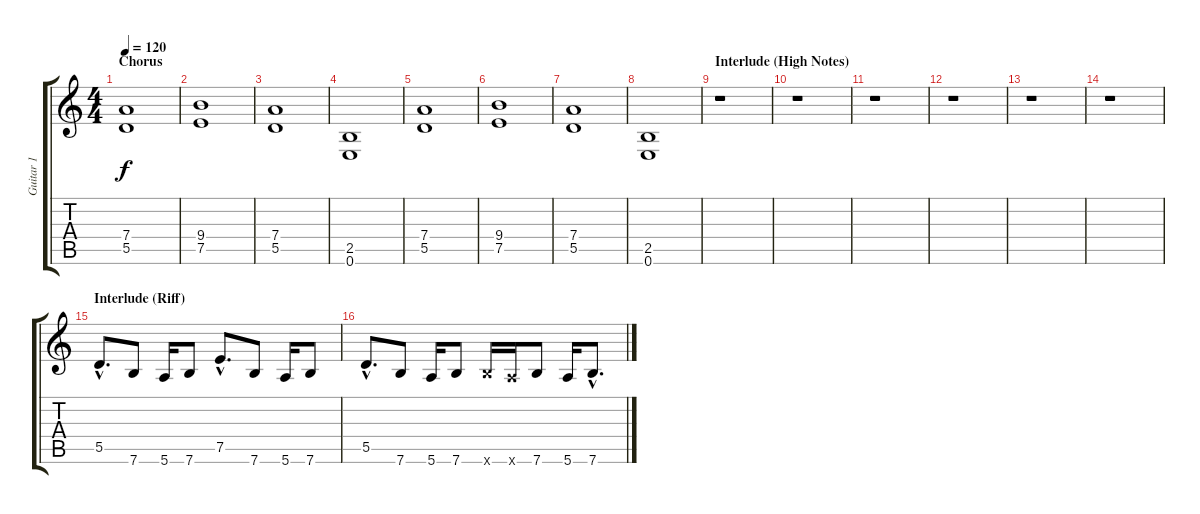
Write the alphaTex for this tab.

\track ("Guitar 1" "Guitar 1") {instrument distortionguitar}
\staff {score tabs}
\tuning (E4 B3 G3 D3 A2 E2) {hide}
\ts (4 4)
\section ("" "Chorus")
\tempo 120
\clef g2
\ks c
(7.4 5.5).1{dy f} |
(9.4 7.5).1 |
(7.4 5.5).1 |
(2.5 0.6).1 |
(7.4 5.5).1 |
(9.4 7.5).1 |
(7.4 5.5).1 |
(2.5 0.6).1 |
\section ("" "Interlude (High Notes)")
r.1 |
r.1 |
r.1 |
r.1 |
r.1 |
r.1 |
\section ("" "Interlude (Riff)")
5.5{hac}.8{d} 7.6.8 5.6.16 7.6.8 7.5{hac}.8{d} 7.6.8 5.6.16 7.6.8 |
5.5{hac}.8{d} 7.6.8 5.6.16 7.6.8 7.6{x}.16 5.6{x}.16 7.6.8 5.6.16 7.6{hac}.8{d}
